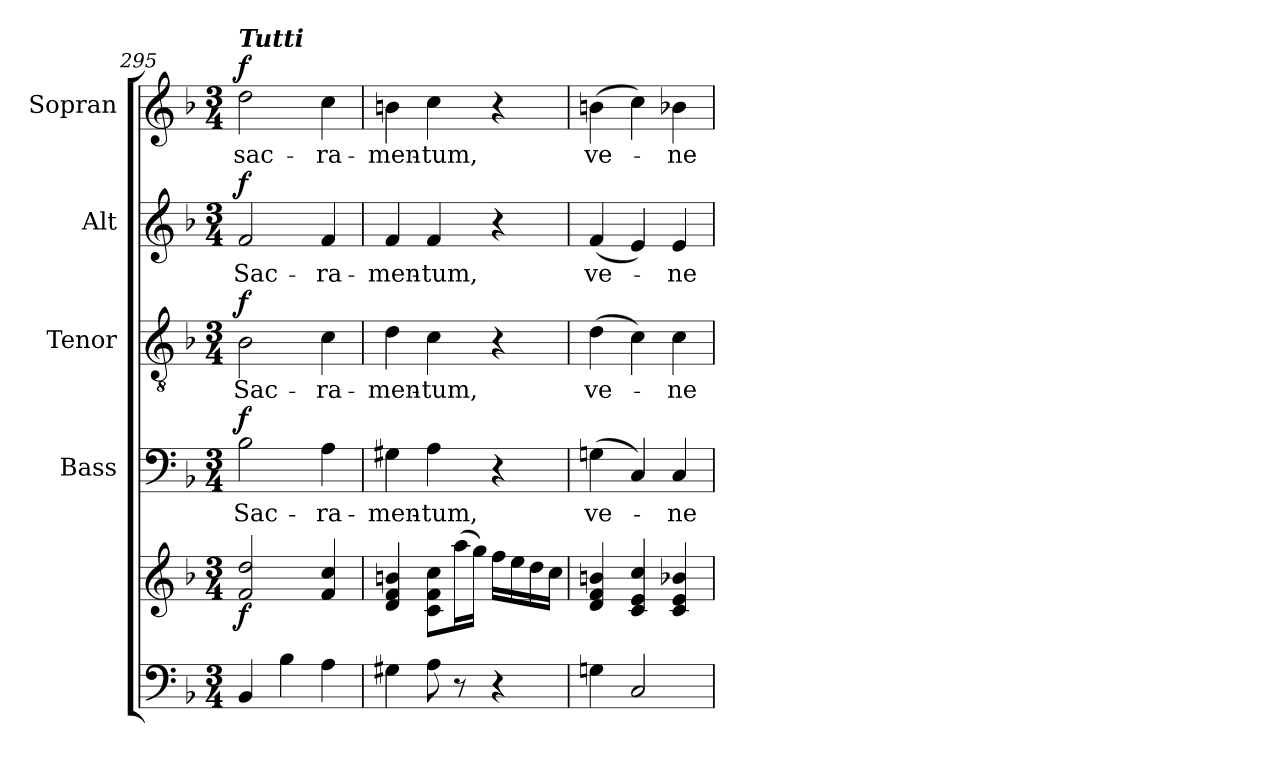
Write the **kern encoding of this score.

**kern	**kern	**dynam	**kern	**text	**dynam	**kern	**text	**dynam	**kern	**text	**dynam	**kern	**text	**dynam
*part5	*part5	*part5	*part4	*part4	*part4	*part3	*part3	*part3	*part2	*part2	*part2	*part1	*part1	*part1
*staff6	*staff5	*staff5/6	*staff4	*staff4	*staff4	*staff3	*staff3	*staff3	*staff2	*staff2	*staff2	*staff1	*staff1	*staff1
*	*	*	*I"Bass	*	*	*I"Tenor	*	*	*I"Alt	*	*	*I"Sopran	*	*
*	*	*	*I'B.	*	*	*I'T.	*	*	*I'A.	*	*	*I'S.	*	*
*clefF4	*clefG2	*	*clefF4	*	*	*clefGv2	*	*	*clefG2	*	*	*clefG2	*	*
*k[b-]	*k[b-]	*	*k[b-]	*	*	*k[b-]	*	*	*k[b-]	*	*	*k[b-]	*	*
*F:	*F:	*	*F:	*	*	*F:	*	*	*F:	*	*	*F:	*	*
*M3/4	*M3/4	*	*M3/4	*	*	*M3/4	*	*	*M3/4	*	*	*M3/4	*	*
=295	=295	=295	=295	=295	=295	=295	=295	=295	=295	=295	=295	=295	=295	=295
!	!	!	!	!	!	!	!	!	!	!	!	!LO:TX:a:Bi:t=Tutti	!	!
!	!	!LO:DY:b	!	!LO:LY:b	!LO:DY:a	!	!LO:LY:b	!LO:DY:a	!	!LO:LY:b	!LO:DY:a	!	!LO:LY:b	!LO:DY:a
4BB-/	2f/ 2dd/	f	2B-\	Sac-	f	2B-\	Sac-	f	2f/	Sac-	f	2dd\	sac-	f
4B-\	.	.	.	.	.	.	.	.	.	.	.	.	.	.
!	!	!	!	!LO:LY:b	!	!	!LO:LY:b	!	!	!LO:LY:b	!	!	!LO:LY:b	!
4A\	4f/ 4cc/	.	4A\	-ra-	.	4c\	-ra-	.	4f/	-ra-	.	4cc\	-ra-	.
=296	=296	=296	=296	=296	=296	=296	=296	=296	=296	=296	=296	=296	=296	=296
!	!	!	!	!LO:LY:b	!	!	!LO:LY:b	!	!	!LO:LY:b	!	!	!LO:LY:b	!
4G#X\	4d/ 4f/ 4bn/	.	4G#X\	-men-	.	4d\	-men-	.	4f/	-men-	.	4bn\	-men-	.
!	!	!	!	!LO:LY:b	!	!	!LO:LY:b	!	!	!LO:LY:b	!	!	!LO:LY:b	!
8A\	8c\ 8f\ 8cc\L	.	4A\	-tum,	.	4c\	-tum,	.	4f/	-tum,	.	4cc\	-tum,	.
8r	(>16aa\L	.	.	.	.	.	.	.	.	.	.	.	.	.
.	16gg\JJ)	.	.	.	.	.	.	.	.	.	.	.	.	.
4r	16ff\LL	.	4r	.	.	4r	.	.	4r	.	.	4r	.	.
.	16ee\	.	.	.	.	.	.	.	.	.	.	.	.	.
.	16dd\	.	.	.	.	.	.	.	.	.	.	.	.	.
.	16cc\JJ	.	.	.	.	.	.	.	.	.	.	.	.	.
=297	=297	=297	=297	=297	=297	=297	=297	=297	=297	=297	=297	=297	=297	=297
!	!	!	!	!LO:LY:b	!	!	!LO:LY:b	!	!	!LO:LY:b	!	!	!LO:LY:b	!
4Gn\	4d/ 4f/ 4bn/	.	(>4Gn\	ve-	.	(>4d\	ve-	.	(<4f/	ve-	.	(>4bn\	ve-	.
2C/	4c/ 4e/ 4cc/	.	4C/)	.	.	4c\)	.	.	4e/)	.	.	4cc\)	.	.
!	!	!	!	!LO:LY:b	!	!	!LO:LY:b	!	!	!LO:LY:b	!	!	!LO:LY:b	!
.	4c/ 4e/ 4b-X/	.	4C/	-ne-	.	4c\	-ne-	.	4e/	-ne-	.	4b-X\	-ne-	.
=	=	=	=	=	=	=	=	=	=	=	=	=	=	=
*-	*-	*-	*-	*-	*-	*-	*-	*-	*-	*-	*-	*-	*-	*-
